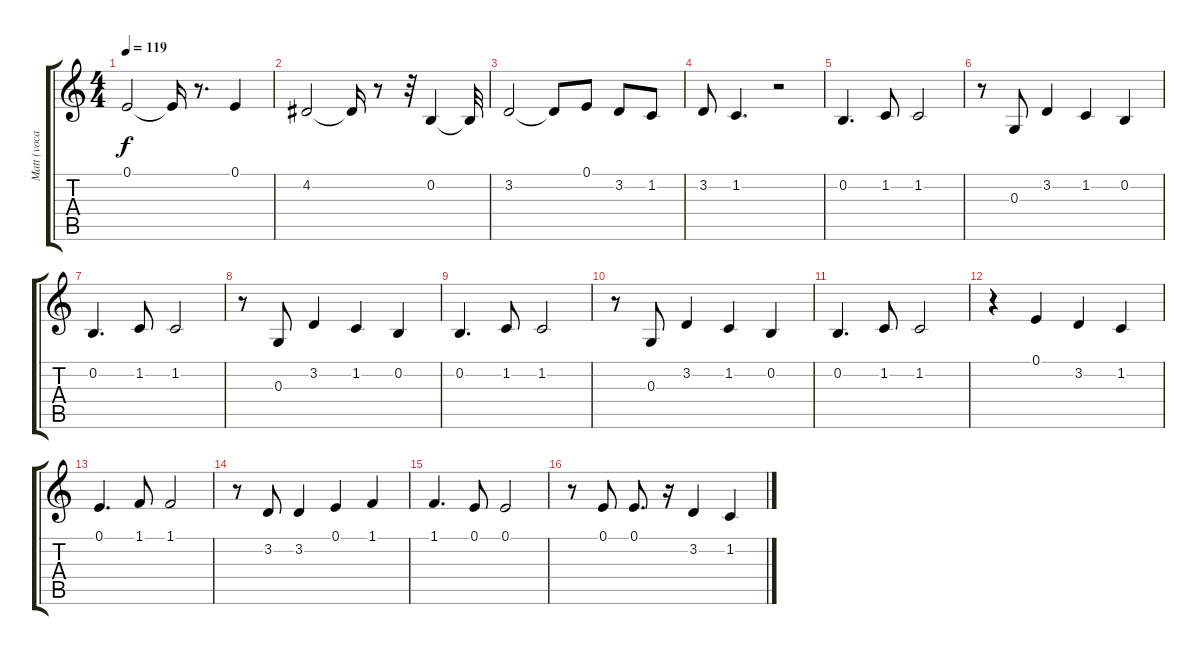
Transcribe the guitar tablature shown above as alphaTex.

\track ("Matt (vocals)" "Matt (voca") {instrument oboe}
\staff {score tabs}
\tuning (E4 B3 G3 D3 A2 E2) {hide}
\ts (4 4)
\tempo 119
\clef g2
\ks c
0.1.2{dy f} 0.1{t}.16 r.8{d} 0.1.4 |
4.2.2 4.2{t}.16 r.8 r.32 0.2.4 0.2{t}.32 |
3.2.2 3.2{t}.8 0.1.8 3.2.8 1.2.8 |
3.2.8 1.2.4{d} r.2 |
0.2.4{d} 1.2.8 1.2.2 |
r.8 0.3.8 3.2.4 1.2.4 0.2.4 |
0.2.4{d} 1.2.8 1.2.2 |
r.8 0.3.8 3.2.4 1.2.4 0.2.4 |
0.2.4{d} 1.2.8 1.2.2 |
r.8 0.3.8 3.2.4 1.2.4 0.2.4 |
0.2.4{d} 1.2.8 1.2.2 |
r.4 0.1.4 3.2.4 1.2.4 |
0.1.4{d} 1.1.8 1.1.2 |
r.8 3.2.8 3.2.4 0.1.4 1.1.4 |
1.1.4{d} 0.1.8 0.1.2 |
r.8 0.1.8 0.1.8{d} r.16 3.2.4 1.2.4
